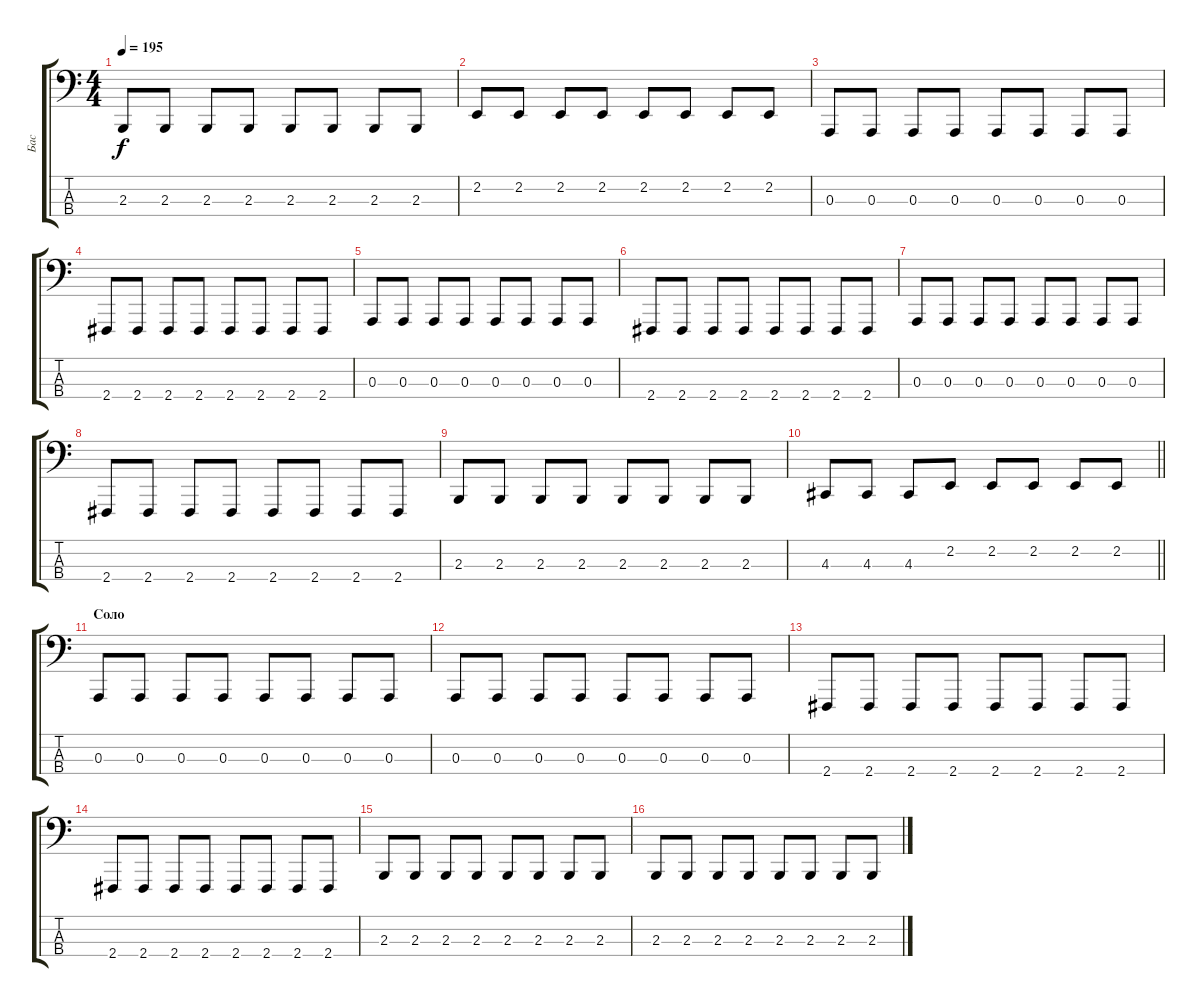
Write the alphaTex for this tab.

\track ("Бас" "Бас") {instrument oboe}
\staff {score tabs}
\tuning (G2 D2 A1 E1) {hide}
\ts (4 4)
\tempo 195
\clef f4
\ks c
2.3.8{dy f} 2.3.8 2.3.8 2.3.8 2.3.8 2.3.8 2.3.8 2.3.8 |
2.2.8 2.2.8 2.2.8 2.2.8 2.2.8 2.2.8 2.2.8 2.2.8 |
0.3.8 0.3.8 0.3.8 0.3.8 0.3.8 0.3.8 0.3.8 0.3.8 |
2.4.8 2.4.8 2.4.8 2.4.8 2.4.8 2.4.8 2.4.8 2.4.8 |
0.3.8 0.3.8 0.3.8 0.3.8 0.3.8 0.3.8 0.3.8 0.3.8 |
2.4.8 2.4.8 2.4.8 2.4.8 2.4.8 2.4.8 2.4.8 2.4.8 |
0.3.8 0.3.8 0.3.8 0.3.8 0.3.8 0.3.8 0.3.8 0.3.8 |
2.4.8 2.4.8 2.4.8 2.4.8 2.4.8 2.4.8 2.4.8 2.4.8 |
2.3.8 2.3.8 2.3.8 2.3.8 2.3.8 2.3.8 2.3.8 2.3.8 |
\barLineRight lightlight
4.3.8 4.3.8 4.3.8 2.2.8 2.2.8 2.2.8 2.2.8 2.2.8 |
\section ("" "Соло")
0.3.8 0.3.8 0.3.8 0.3.8 0.3.8 0.3.8 0.3.8 0.3.8 |
0.3.8 0.3.8 0.3.8 0.3.8 0.3.8 0.3.8 0.3.8 0.3.8 |
2.4.8 2.4.8 2.4.8 2.4.8 2.4.8 2.4.8 2.4.8 2.4.8 |
2.4.8 2.4.8 2.4.8 2.4.8 2.4.8 2.4.8 2.4.8 2.4.8 |
2.3.8 2.3.8 2.3.8 2.3.8 2.3.8 2.3.8 2.3.8 2.3.8 |
2.3.8 2.3.8 2.3.8 2.3.8 2.3.8 2.3.8 2.3.8 2.3.8
